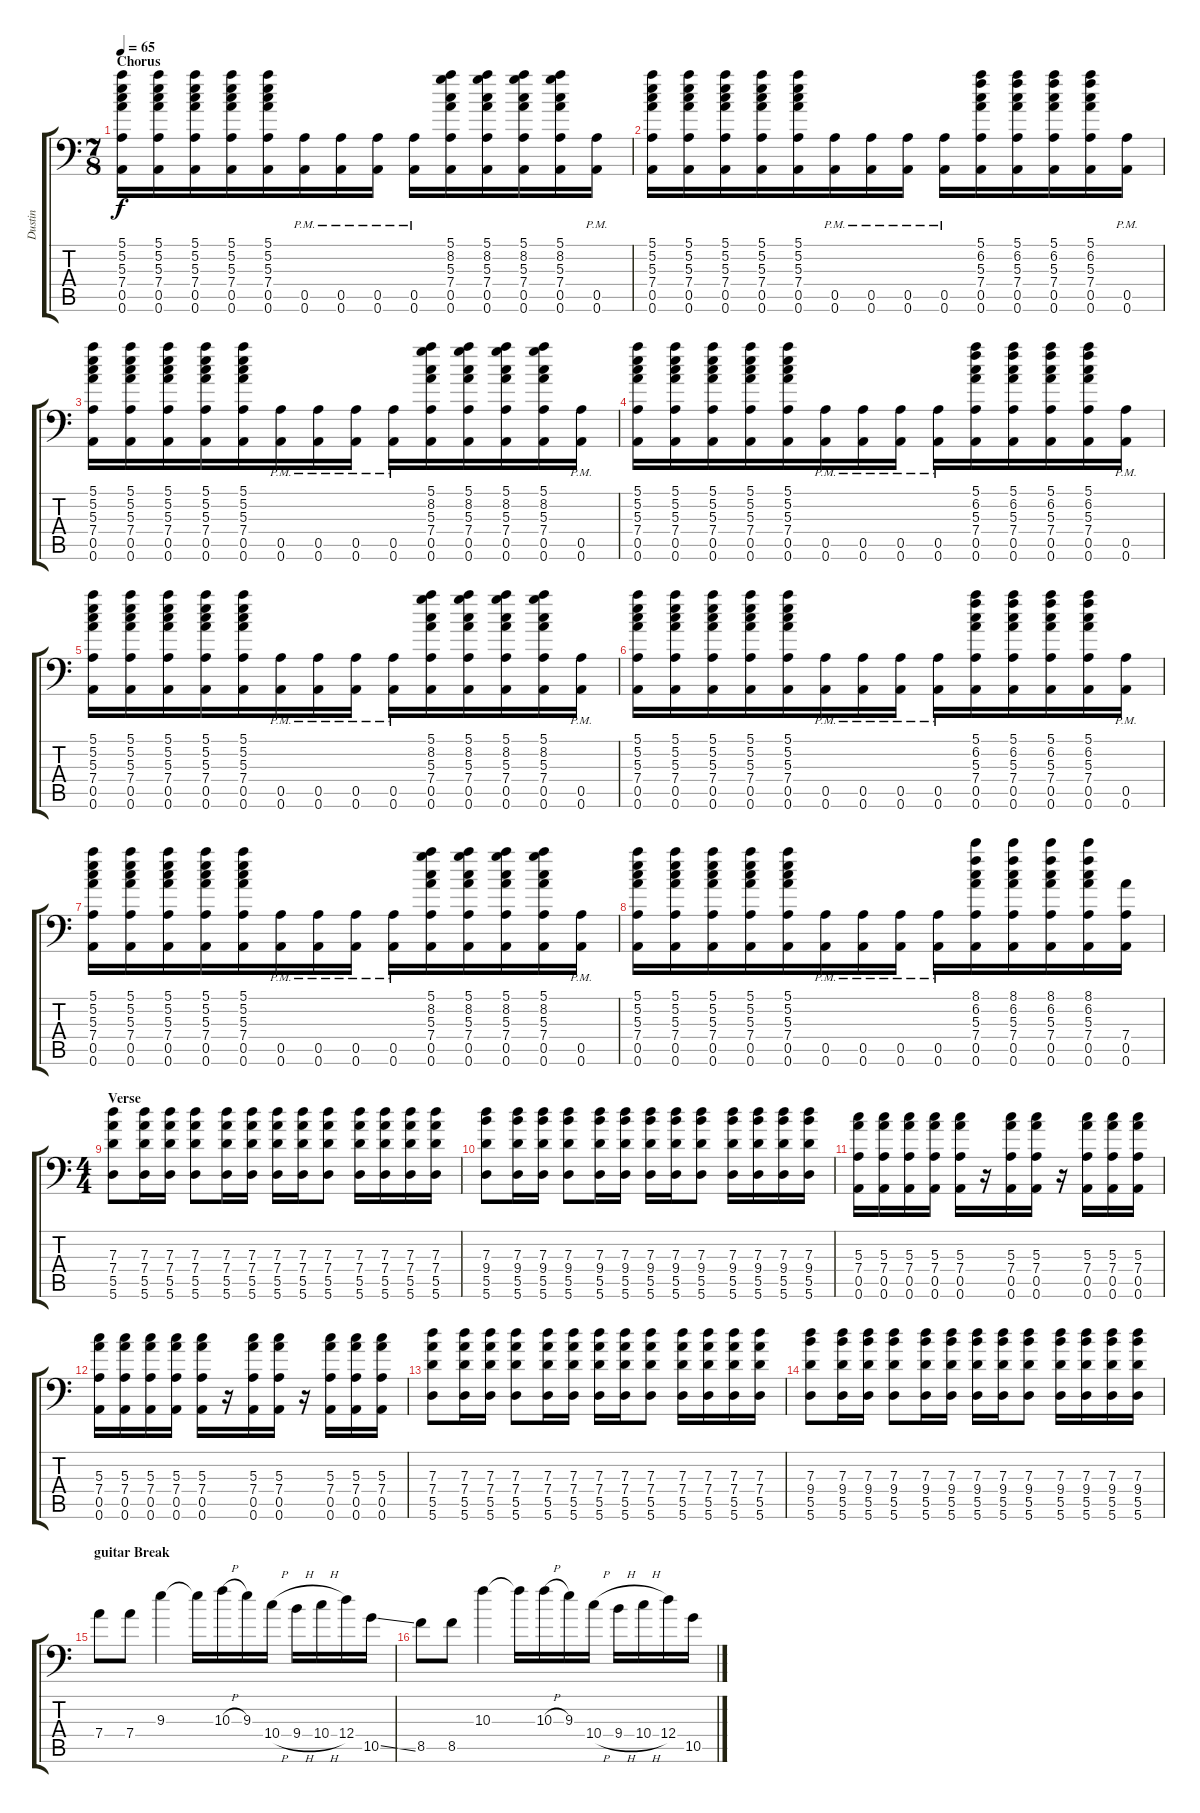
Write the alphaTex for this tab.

\track ("Dustin" "Dustin") {instrument distortionguitar}
\staff {score tabs}
\tuning (E4 B3 G3 D3 A2 A1) {hide}
\ts (7 8)
\section ("" "Chorus")
\tempo 65
\clef f4
\ks c
(5.1 5.2 5.3 7.4 0.5 0.6).16{dy f} (5.1 5.2 5.3 7.4 0.5 0.6).16 (5.1 5.2 5.3 7.4 0.5 0.6).16 (5.1 5.2 5.3 7.4 0.5 0.6).16 (5.1 5.2 5.3 7.4 0.5 0.6).16 (0.5{pm} 0.6).16 (0.5{pm} 0.6).16 (0.5{pm} 0.6).16 (0.5{pm} 0.6).16 (5.1 8.2 5.3 7.4 0.5 0.6).16 (5.1 8.2 5.3 7.4 0.5 0.6).16 (5.1 8.2 5.3 7.4 0.5 0.6).16 (5.1 8.2 5.3 7.4 0.5 0.6).16 (0.5{pm} 0.6).16 |
(5.1 5.2 5.3 7.4 0.5 0.6).16 (5.1 5.2 5.3 7.4 0.5 0.6).16 (5.1 5.2 5.3 7.4 0.5 0.6).16 (5.1 5.2 5.3 7.4 0.5 0.6).16 (5.1 5.2 5.3 7.4 0.5 0.6).16 (0.5{pm} 0.6).16 (0.5{pm} 0.6).16 (0.5{pm} 0.6).16 (0.5{pm} 0.6).16 (5.1 6.2 5.3 7.4 0.5 0.6).16 (5.1 6.2 5.3 7.4 0.5 0.6).16 (5.1 6.2 5.3 7.4 0.5 0.6).16 (5.1 6.2 5.3 7.4 0.5 0.6).16 (0.5{pm} 0.6).16 |
(5.1 5.2 5.3 7.4 0.5 0.6).16 (5.1 5.2 5.3 7.4 0.5 0.6).16 (5.1 5.2 5.3 7.4 0.5 0.6).16 (5.1 5.2 5.3 7.4 0.5 0.6).16 (5.1 5.2 5.3 7.4 0.5 0.6).16 (0.5{pm} 0.6).16 (0.5{pm} 0.6).16 (0.5{pm} 0.6).16 (0.5{pm} 0.6).16 (5.1 8.2 5.3 7.4 0.5 0.6).16 (5.1 8.2 5.3 7.4 0.5 0.6).16 (5.1 8.2 5.3 7.4 0.5 0.6).16 (5.1 8.2 5.3 7.4 0.5 0.6).16 (0.5{pm} 0.6).16 |
(5.1 5.2 5.3 7.4 0.5 0.6).16 (5.1 5.2 5.3 7.4 0.5 0.6).16 (5.1 5.2 5.3 7.4 0.5 0.6).16 (5.1 5.2 5.3 7.4 0.5 0.6).16 (5.1 5.2 5.3 7.4 0.5 0.6).16 (0.5{pm} 0.6).16 (0.5{pm} 0.6).16 (0.5{pm} 0.6).16 (0.5{pm} 0.6).16 (5.1 6.2 5.3 7.4 0.5 0.6).16 (5.1 6.2 5.3 7.4 0.5 0.6).16 (5.1 6.2 5.3 7.4 0.5 0.6).16 (5.1 6.2 5.3 7.4 0.5 0.6).16 (0.5{pm} 0.6).16 |
(5.1 5.2 5.3 7.4 0.5 0.6).16 (5.1 5.2 5.3 7.4 0.5 0.6).16 (5.1 5.2 5.3 7.4 0.5 0.6).16 (5.1 5.2 5.3 7.4 0.5 0.6).16 (5.1 5.2 5.3 7.4 0.5 0.6).16 (0.5{pm} 0.6).16 (0.5{pm} 0.6).16 (0.5{pm} 0.6).16 (0.5{pm} 0.6).16 (5.1 8.2 5.3 7.4 0.5 0.6).16 (5.1 8.2 5.3 7.4 0.5 0.6).16 (5.1 8.2 5.3 7.4 0.5 0.6).16 (5.1 8.2 5.3 7.4 0.5 0.6).16 (0.5{pm} 0.6).16 |
(5.1 5.2 5.3 7.4 0.5 0.6).16 (5.1 5.2 5.3 7.4 0.5 0.6).16 (5.1 5.2 5.3 7.4 0.5 0.6).16 (5.1 5.2 5.3 7.4 0.5 0.6).16 (5.1 5.2 5.3 7.4 0.5 0.6).16 (0.5{pm} 0.6).16 (0.5{pm} 0.6).16 (0.5{pm} 0.6).16 (0.5{pm} 0.6).16 (5.1 6.2 5.3 7.4 0.5 0.6).16 (5.1 6.2 5.3 7.4 0.5 0.6).16 (5.1 6.2 5.3 7.4 0.5 0.6).16 (5.1 6.2 5.3 7.4 0.5 0.6).16 (0.5{pm} 0.6).16 |
(5.1 5.2 5.3 7.4 0.5 0.6).16 (5.1 5.2 5.3 7.4 0.5 0.6).16 (5.1 5.2 5.3 7.4 0.5 0.6).16 (5.1 5.2 5.3 7.4 0.5 0.6).16 (5.1 5.2 5.3 7.4 0.5 0.6).16 (0.5{pm} 0.6).16 (0.5{pm} 0.6).16 (0.5{pm} 0.6).16 (0.5{pm} 0.6).16 (5.1 8.2 5.3 7.4 0.5 0.6).16 (5.1 8.2 5.3 7.4 0.5 0.6).16 (5.1 8.2 5.3 7.4 0.5 0.6).16 (5.1 8.2 5.3 7.4 0.5 0.6).16 (0.5{pm} 0.6).16 |
(5.1 5.2 5.3 7.4 0.5 0.6).16 (5.1 5.2 5.3 7.4 0.5 0.6).16 (5.1 5.2 5.3 7.4 0.5 0.6).16 (5.1 5.2 5.3 7.4 0.5 0.6).16 (5.1 5.2 5.3 7.4 0.5 0.6).16 (0.5{pm} 0.6).16 (0.5{pm} 0.6).16 (0.5{pm} 0.6).16 (0.5{pm} 0.6).16 (8.1 6.2 5.3 7.4 0.5 0.6).16 (8.1 6.2 5.3 7.4 0.5 0.6).16 (8.1 6.2 5.3 7.4 0.5 0.6).16 (8.1 6.2 5.3 7.4 0.5 0.6).16 (7.4 0.5 0.6).16 |
\ts (4 4)
\section ("" "Verse")
(7.3 7.4 5.5 5.6).8 (7.3 7.4 5.5 5.6).16 (7.3 7.4 5.5 5.6).16 (7.3 7.4 5.5 5.6).8 (7.3 7.4 5.5 5.6).16 (7.3 7.4 5.5 5.6).16 (7.3 7.4 5.5 5.6).16 (7.3 7.4 5.5 5.6).16 (7.3 7.4 5.5 5.6).8 (7.3 7.4 5.5 5.6).16 (7.3 7.4 5.5 5.6).16 (7.3 7.4 5.5 5.6).16 (7.3 7.4 5.5 5.6).16 |
(7.3 9.4 5.5 5.6).8 (7.3 9.4 5.5 5.6).16 (7.3 9.4 5.5 5.6).16 (7.3 9.4 5.5 5.6).8 (7.3 9.4 5.5 5.6).16 (7.3 9.4 5.5 5.6).16 (7.3 9.4 5.5 5.6).16 (7.3 9.4 5.5 5.6).16 (7.3 9.4 5.5 5.6).8 (7.3 9.4 5.5 5.6).16 (7.3 9.4 5.5 5.6).16 (7.3 9.4 5.5 5.6).16 (7.3 9.4 5.5 5.6).16 |
(5.3 7.4 0.5 0.6).16 (5.3 7.4 0.5 0.6).16 (5.3 7.4 0.5 0.6).16 (5.3 7.4 0.5 0.6).16 (5.3 7.4 0.5 0.6).16 r.16 (5.3 7.4 0.5 0.6).16 (5.3 7.4 0.5 0.6).16 r.16 (5.3 7.4 0.5 0.6).16 (5.3 7.4 0.5 0.6).16 (5.3 7.4 0.5 0.6).16 |
(5.3 7.4 0.5 0.6).16 (5.3 7.4 0.5 0.6).16 (5.3 7.4 0.5 0.6).16 (5.3 7.4 0.5 0.6).16 (5.3 7.4 0.5 0.6).16 r.16 (5.3 7.4 0.5 0.6).16 (5.3 7.4 0.5 0.6).16 r.16 (5.3 7.4 0.5 0.6).16 (5.3 7.4 0.5 0.6).16 (5.3 7.4 0.5 0.6).16 |
(7.3 7.4 5.5 5.6).8 (7.3 7.4 5.5 5.6).16 (7.3 7.4 5.5 5.6).16 (7.3 7.4 5.5 5.6).8 (7.3 7.4 5.5 5.6).16 (7.3 7.4 5.5 5.6).16 (7.3 7.4 5.5 5.6).16 (7.3 7.4 5.5 5.6).16 (7.3 7.4 5.5 5.6).8 (7.3 7.4 5.5 5.6).16 (7.3 7.4 5.5 5.6).16 (7.3 7.4 5.5 5.6).16 (7.3 7.4 5.5 5.6).16 |
(7.3 9.4 5.5 5.6).8 (7.3 9.4 5.5 5.6).16 (7.3 9.4 5.5 5.6).16 (7.3 9.4 5.5 5.6).8 (7.3 9.4 5.5 5.6).16 (7.3 9.4 5.5 5.6).16 (7.3 9.4 5.5 5.6).16 (7.3 9.4 5.5 5.6).16 (7.3 9.4 5.5 5.6).8 (7.3 9.4 5.5 5.6).16 (7.3 9.4 5.5 5.6).16 (7.3 9.4 5.5 5.6).16 (7.3 9.4 5.5 5.6).16 |
\section ("" "guitar Break")
7.4.8 7.4.8 9.3.4 9.3{t}.16 10.3{h}.16 9.3.16 10.4{h}.16 9.4{h}.16 10.4{h}.16 12.4.16 10.5{ss}.16 |
8.5.8 8.5.8 10.3.4 10.3{t}.16 10.3{h}.16 9.3.16 10.4{h}.16 9.4{h}.16 10.4{h}.16 12.4.16 10.5.16
